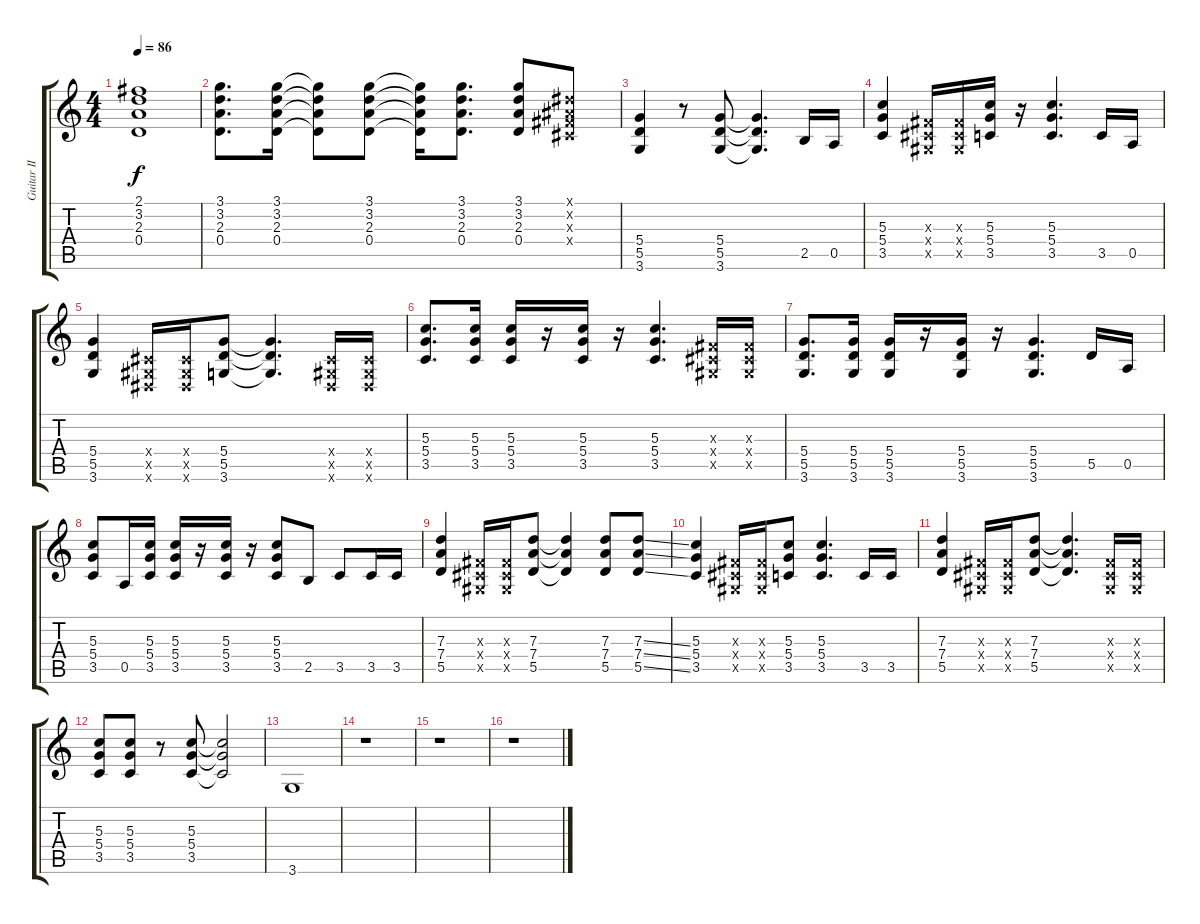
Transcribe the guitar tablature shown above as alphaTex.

\track ("Guitar II" "Guitar II") {instrument overdrivenguitar}
\staff {score tabs}
\tuning (E4 B3 G3 D3 A2 E2) {hide}
\ts (4 4)
\tempo 86
\clef g2
\ks c
(2.1 3.2 2.3 0.4).1{dy f instrument overdrivenguitar} |
(3.1 3.2 2.3 0.4).8{d} (3.1 3.2 2.3 0.4).16 (3.1{t} 3.2{t} 2.3{t} 0.4{t}).8 (3.1 3.2 2.3 0.4).8 (3.1{t} 3.2{t} 2.3{t} 0.4{t}).16 (3.1 3.2 2.3 0.4).8{d} (3.1 3.2 2.3 0.4).8 (-1.1{x} -1.2{x} -1.3{x} -1.4{x}).8 |
(5.4 5.5 3.6).4 r.8 (5.4 5.5 3.6).8 (5.4{t} 5.5{t} 3.6{t}).4{d} 2.5.16 0.5.16 |
(5.3 5.4 3.5).4 (-1.3{x} -1.4{x} -1.5{x}).16 (-1.3{x} -1.4{x} -1.5{x}).16 (5.3 5.4 3.5).16 r.16 (5.3 5.4 3.5).4{d} 3.5.16 0.5.16 |
(5.4 5.5 3.6).4 (-1.4{x} -1.5{x} -1.6{x}).16 (-1.4{x} -1.5{x} -1.6{x}).16 (5.4 5.5 3.6).8 (5.4{t} 5.5{t} 3.6{t}).4{d} (-1.4{x} -1.5{x} -1.6{x}).16 (-1.4{x} -1.5{x} -1.6{x}).16 |
(5.3 5.4 3.5).8{d} (5.3 5.4 3.5).16 (5.3 5.4 3.5).16 r.16 (5.3 5.4 3.5).16 r.16 (5.3 5.4 3.5).4{d} (-1.3{x} -1.4{x} -1.5{x}).16 (-1.3{x} -1.4{x} -1.5{x}).16 |
(5.4 5.5 3.6).8{d} (5.4 5.5 3.6).16 (5.4 5.5 3.6).16 r.16 (5.4 5.5 3.6).16 r.16 (5.4 5.5 3.6).4{d} 5.5.16 0.5.16 |
(5.3 5.4 3.5).8 0.5.16 (5.3 5.4 3.5).16 (5.3 5.4 3.5).16 r.16 (5.3 5.4 3.5).16 r.16 (5.3 5.4 3.5).8 2.5.8 3.5.8 3.5.16 3.5.16 |
(7.3 7.4 5.5).4 (-1.3{x} -1.4{x} -1.5{x}).16 (-1.3{x} -1.4{x} -1.5{x}).16 (7.3 7.4 5.5).8 (7.3{t} 7.4{t} 5.5{t}).4 (7.3 7.4 5.5).8 (7.3{ss} 7.4{ss} 5.5{ss}).8 |
(5.3 5.4 3.5).4 (-1.3{x} -1.4{x} -1.5{x}).16 (-1.3{x} -1.4{x} -1.5{x}).16 (5.3 5.4 3.5).8 (5.3 5.4 3.5).4{d} 3.5.16 3.5.16 |
(7.3 7.4 5.5).4 (-1.3{x} -1.4{x} -1.5{x}).16 (-1.3{x} -1.4{x} -1.5{x}).16 (7.3 7.4 5.5).8 (7.3{t} 7.4{t} 5.5{t}).4{d} (-1.3{x} -1.4{x} -1.5{x}).16 (-1.3{x} -1.4{x} -1.5{x}).16 |
(5.3 5.4 3.5).8 (5.3 5.4 3.5).8 r.8 (5.3 5.4 3.5).8 (5.3{t} 5.4{t} 3.5{t}).2 |
3.6.1 |
r.1 |
r.1 |
r.1
